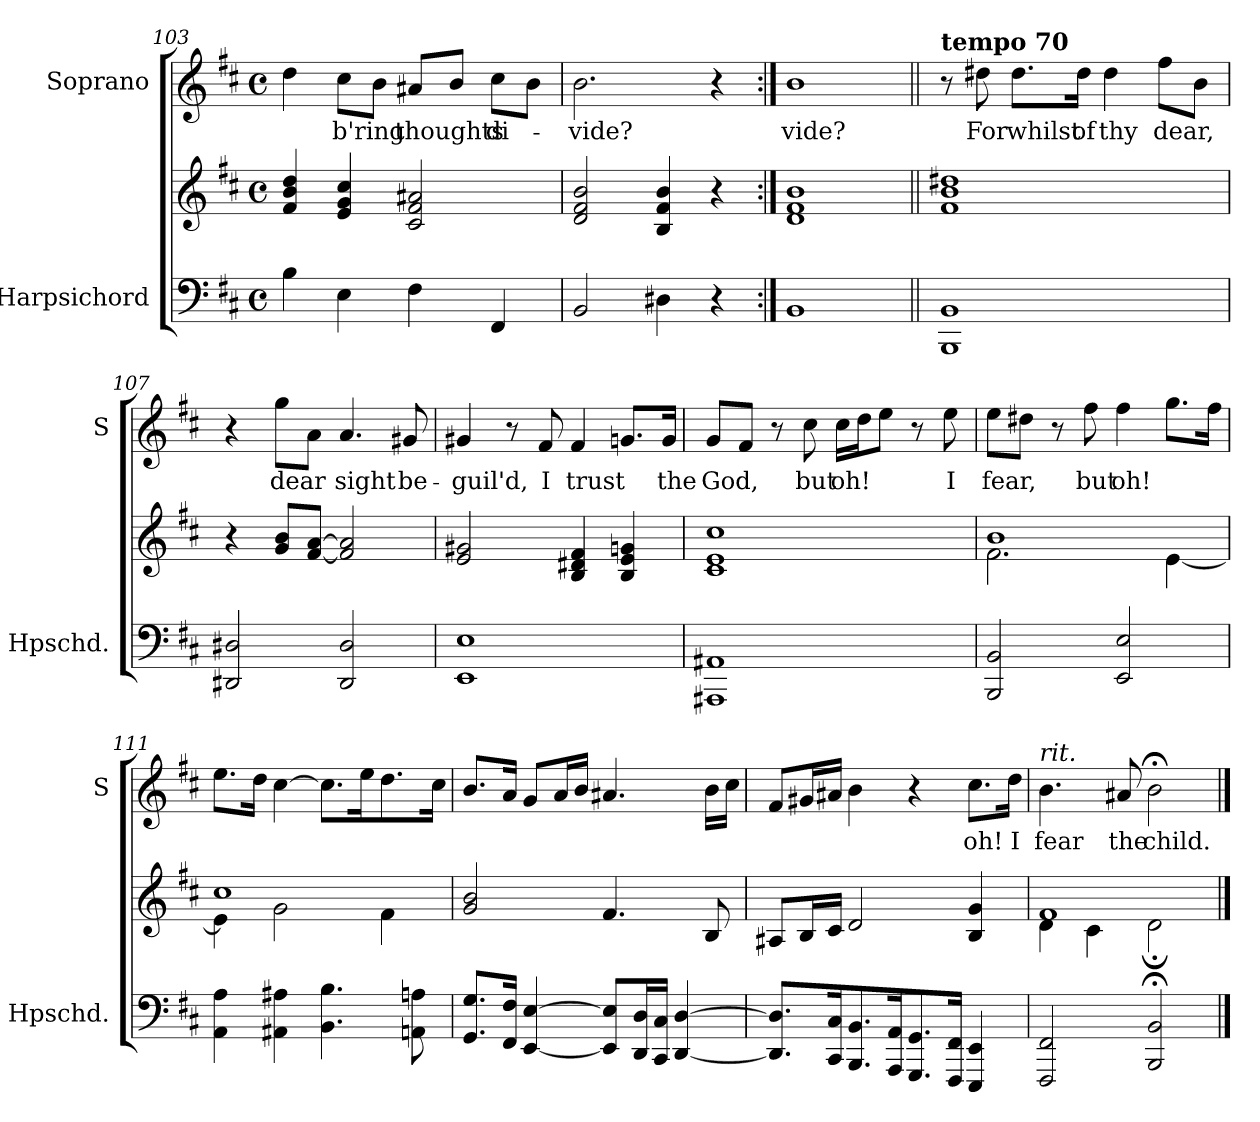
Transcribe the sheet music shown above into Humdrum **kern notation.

**kern	**kern	**kern	**text
*part2	*part2	*part1	*part1
*staff3	*staff2	*staff1	*staff1
*I"Harpsichord	*	*I"Soprano	*
*I'Hpschd.	*	*I'S	*
!!LO:LB:g=z
*clefF4	*clefG2	*clefG2	*
*k[f#c#]	*k[f#c#]	*k[f#c#]	*
*D:	*D:	*D:	*
*M4/4	*M4/4	*M4/4	*
*met(c)	*met(c)	*met(c)	*
=103	=103	=103	=103
4B\	4f#/ 4b/ 4dd/	4dd\	.
!	!	!	!LO:LY:b
4E\	4e/ 4g/ 4cc#/	8cc#\L	-b'ring
.	.	8b\J	.
!	!	!	!LO:LY:b
4F#\	2c#/ 2f#/ 2a#X/	8a#X/L	thoughts
.	.	8b/J	.
!	!	!	!LO:LY:b
4FF#/	.	8cc#\L	di-
.	.	8b\J	.
=104	=104	=104	=104
!	!	!	!LO:LY:b
2BB/	2d/ 2f#/ 2b/	2.b\	-vide?
4D#X\	4B/ 4f#/ 4b/	.	.
4r	4r	4r	.
=105:|!	=105:|!	=105:|!	=105:|!
!	!	!	!LO:LY:b
1BB	1d 1f# 1b	1b	vide?
=106||	=106||	=106||	=106||
!	!	!LO:TX:a:B:t=tempo 70	!
1BBB 1BB	1f# 1b 1dd#X	8r	.
!	!	!	!LO:LY:b
.	.	8dd#X\	For
!	!	!	!LO:LY:b
.	.	8.dd#\L	whilst
!	!	!	!LO:LY:b
.	.	16dd#\Jk	of
!	!	!	!LO:LY:b
.	.	4dd#\	thy
!	!	!	!LO:LY:b
.	.	8ff#\L	dear,
.	.	8b\J	.
=107	=107	=107	=107
2DD#X/ 2D#X/	4r	4r	.
!	!	!	!LO:LY:b
.	8g/ 8b/L	8gg\L	dear
.	[8f#/ [8a/J	8a\J	.
!	!	!	!LO:LY:b
2DD#/ 2D#/	2f#/] 2a/]	4.a/	sight
!	!	!	!LO:LY:b
.	.	8g#X/	be-
!!LO:LB:g=z
=108	=108	=108	=108
!	!	!	!LO:LY:b
1EE 1E	2e/ 2g#X/	4g#X/	-guil'd,
.	.	8r	.
!	!	!	!LO:LY:b
.	.	8f#/	I
!	!	!	!LO:LY:b
.	4B/ 4d#X/ 4f#/	4f#/	trust
.	4B/ 4e/ 4gn/	8.gn/L	.
!	!	!	!LO:LY:b
.	.	16g/Jk	the
=109	=109	=109	=109
!	!	!	!LO:LY:b
1AAA#X 1AA#X	1c# 1e 1cc#	8g/L	God,
.	.	8f#/J	.
.	.	8r	.
!	!	!	!LO:LY:b
.	.	8cc#\	but
!	!	!	!LO:LY:b
.	.	16cc#\LL	oh!
.	.	16dd\J	.
.	.	8ee\J	.
.	.	8r	.
!	!	!	!LO:LY:b
.	.	8ee\	I
=110	=110	=110	=110
*	*^	*	*
!	!	!	!	!LO:LY:b
2BBB/ 2BB/	1b	2.f#\	8ee\L	fear,
.	.	.	8dd#X\J	.
.	.	.	8r	.
!	!	!	!	!LO:LY:b
.	.	.	8ff#\	but
!	!	!	!	!LO:LY:b
2EE/ 2E/	.	.	4ff#\	oh!
.	.	[4e\	8.gg\L	.
.	.	.	16ff#\Jk	.
=111	=111	=111	=111	=111
4AA\ 4A\	1cc#	4e\]	8.ee\L	.
.	.	.	16dd\Jk	.
4AA#X\ 4A#X\	.	2g\	[4cc#\	.
4.BB\ 4.B\	.	.	8.cc#\L]	.
.	.	.	16ee\K	.
.	.	4f#\	8.dd\	.
8AAn\ 8An\	.	.	.	.
.	.	.	16cc#\Jk	.
*	*v	*v	*	*
!!LO:LB:g=z
=112	=112	=112	=112
8.GG/ 8.G/L	2g/ 2b/	8.b/L	.
16FF#/ 16F#/Jk	.	16a/Jk	.
[4EE/ [4E/	.	8g/L	.
.	.	16a/L	.
.	.	16b/JJ	.
8EE/] 8E/]L	4.f#/	4.a#X/	.
16DD/ 16D/L	.	.	.
16CC#/ 16C#/JJ	.	.	.
[4DD/ [4D/	.	.	.
.	8B/	16b\LL	.
.	.	16cc#\JJ	.
=113	=113	=113	=113
8.DD/] 8.D/]L	8A#X/L	8f#/L	.
.	16B/L	16g#X/L	.
16CC#/ 16C#/K	16c#/JJ	16a#X/JJ	.
8.BBB/ 8.BB/	2d/	4b\	.
16AAA/ 16AA/K	.	.	.
8.GGG/ 8.GG/	.	4r	.
16FFF#/ 16FF#/Jk	.	.	.
!	!	!	!LO:LY:b
4EEE/ 4EE/	4B/ 4g/	8.cc#\L	oh!
!	!	!	!LO:LY:b
.	.	16dd\Jk	I
=114	=114	=114	=114
*	*^	*	*
!	!	!	!LO:TX:a:i:t=rit.	!
!	!	!	!	!LO:LY:b
2FFF#/ 2FF#/	1f#	4d\	4.b\	fear
.	.	4c#\	.	.
!	!	!	!	!LO:LY:b
.	.	.	8a#X/	the
!	!	!	!	!LO:LY:b
2BBB/;< 2BB/;<	.	2d;<\	2b;<\	child.
*	*v	*v	*	*
==	==	==	==
*-	*-	*-	*-
